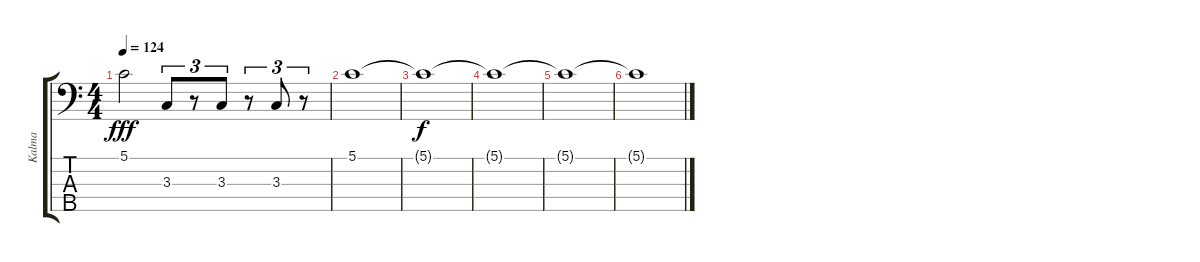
\track ("Kalma" "Kalma") {instrument electricbassfinger}
\staff {score tabs}
\tuning (G2 D2 A1 E1 A0) {hide}
\ts (4 4)
\tempo 124
\clef f4
\ks c
5.1.2{dy fff} 3.3.8{tu (3 2)} r.8{tu (3 2)} 3.3.8{tu (3 2)} r.8{tu (3 2)} 3.3.8{tu (3 2)} r.8{tu (3 2)} |
5.1.1 |
5.1{t}.1{dy f volume 0} |
5.1{t}.1 |
5.1{t}.1 |
5.1{t}.1
